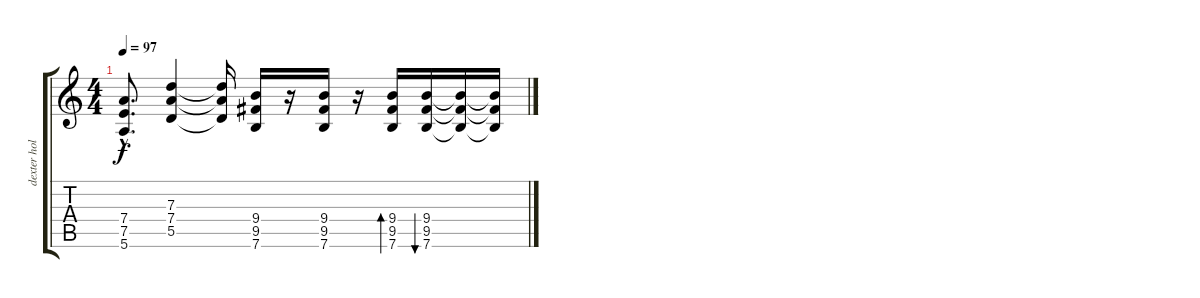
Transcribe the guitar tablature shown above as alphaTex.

\track ("dexter holland" "dexter hol") {instrument distortionguitar}
\staff {score tabs}
\tuning (E4 B3 G3 D3 A2 E2) {hide}
\ts (4 4)
\tempo 97
\clef g2
\ks c
(7.4{hac} 7.5{hac} 5.6{hac}).8{d dy f} (7.3 7.4 5.5).4 (7.3{t} 7.4{t} 5.5{t}).16 (9.4 9.5 7.6).16 r.16 (9.4 9.5 7.6).16 r.16 (9.4 9.5 7.6).16{bd 60} (9.4 9.5 7.6).16{bu 60} (9.4{t} 9.5{t} 7.6{t}).16 (9.4{t} 9.5{t} 7.6{t}).16
